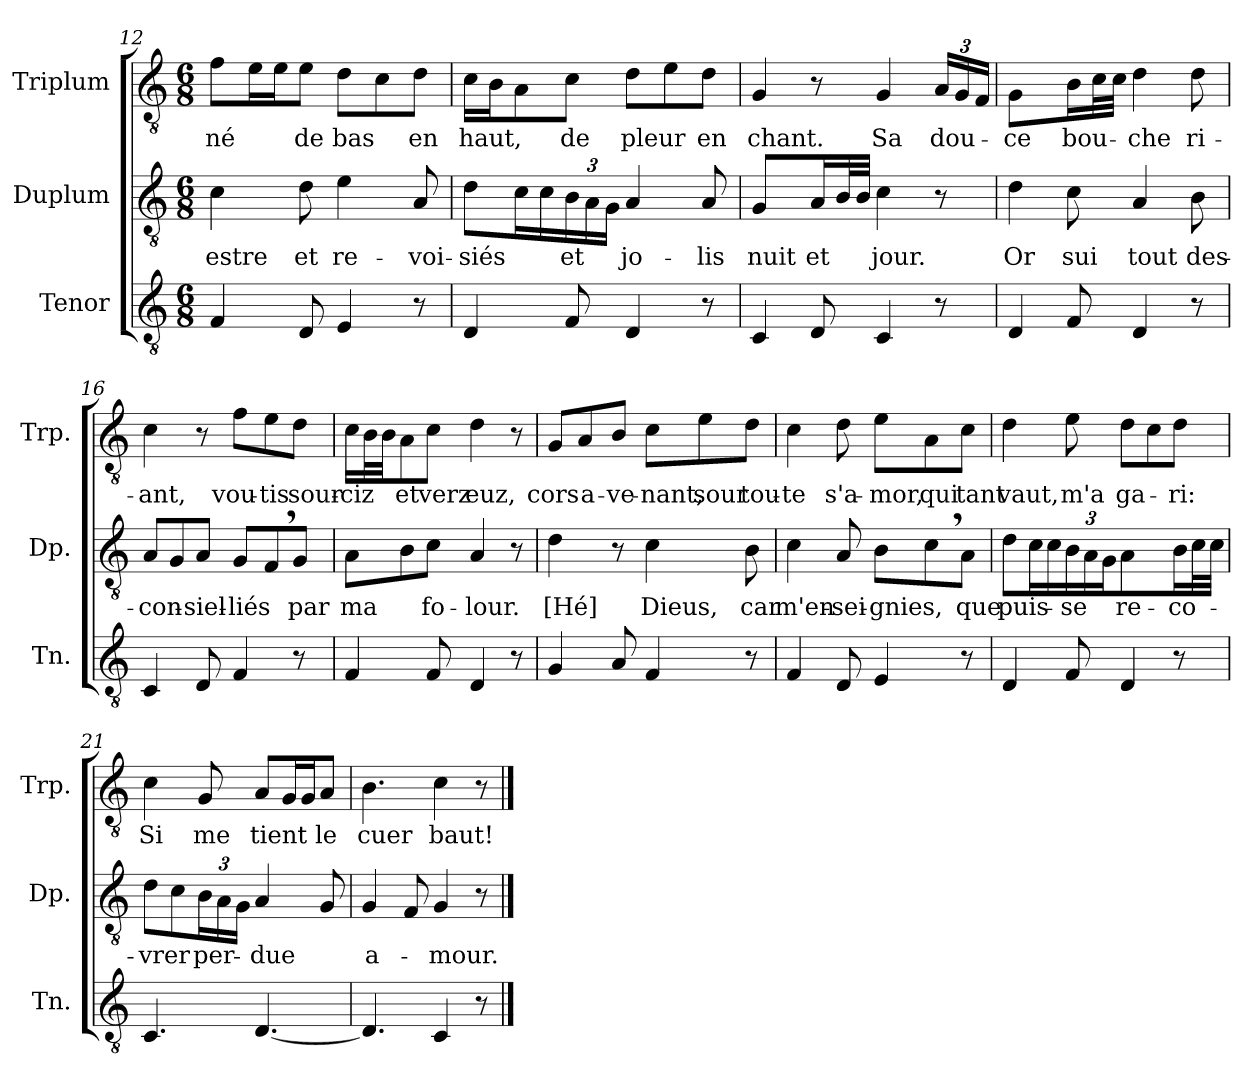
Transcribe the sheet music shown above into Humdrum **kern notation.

**kern	**kern	**text	**kern	**text
*part3	*part2	*part2	*part1	*part1
*staff3	*staff2	*staff2	*staff1	*staff1
*I"Tenor	*I"Duplum	*	*I"Triplum	*
*I'Tn.	*I'Dp.	*	*I'Trp.	*
*clefGv2	*clefGv2	*	*clefGv2	*
*k[]	*k[]	*	*k[]	*
*M6/8	*M6/8	*	*M6/8	*
=12	=12	=12	=12	=12
!	!	!LO:LY:b	!	!LO:LY:b
4F/	4c\	estre	8f\L	-né
*	*	*	*tremolo	*
.	.	.	16e\	.
.	.	.	16e\	.
*	*	*	*Xtremolo	*
!	!	!LO:LY:b	!	!LO:LY:b
8D/	8d\	et	8e\J	de
!	!	!LO:LY:b	!	!LO:LY:b
4E/	4e\	re-	8d\L	bas
.	.	.	8c\	.
!	!	!LO:LY:b	!	!LO:LY:b
8r	8A/	-voi-	8d\J	en
=13	=13	=13	=13	=13
!	!	!LO:LY:b	!	!LO:LY:b
4D/	8d\L	-siés	16c\LL	haut,
.	.	.	16B\J	.
*	*tremolo	*	*	*
.	16c\	.	8A\	.
.	16c\	.	.	.
*	*Xtremolo	*	*	*
*	*Xbrackettup	*	*	*
!	!	!LO:LY:b	!	!LO:LY:b
8F/	24B\L	et	8c\J	de
.	24A\	.	.	.
.	24G\JJ	.	.	.
!	!	!LO:LY:b	!	!LO:LY:b
4D/	4A/	jo-	8d\L	pleur
.	.	.	8e\	.
!	!	!LO:LY:b	!	!LO:LY:b
8r	8A/	-lis	8d\J	en
=14	=14	=14	=14	=14
!	!	!LO:LY:b	!	!LO:LY:b
4C/	4G/	nuit	4G/	chant.
!	!	!LO:LY:b	!	!
8D/	16A/LL	et	8r	.
*	*tremolo	*	*	*
.	32B/	.	.	.
.	32B/JJJ	.	.	.
*	*Xtremolo	*	*	*
!	!	!LO:LY:b	!	!LO:LY:b
4C/	4c\	jour.	4G/	Sa
*	*	*	*Xbrackettup	*
!	!	!	!	!LO:LY:b
8r	8r	.	24A/LL	dou-
.	.	.	24G/	.
.	.	.	24F/JJ	.
!!LO:PB:g=z
=15	=15	=15	=15	=15
!	!	!LO:LY:b	!	!LO:LY:b
4D/	4d\	Or	4G/	-ce
!	!	!LO:LY:b	!	!LO:LY:b
8F/	8c\	sui	16B\LL	bou-
*	*	*	*tremolo	*
.	.	.	32c\	.
.	.	.	32c\JJJ	.
*	*	*	*Xtremolo	*
!	!	!LO:LY:b	!	!LO:LY:b
4D/	4A/	tout	4d\	-che
!	!	!LO:LY:b	!	!LO:LY:b
8r	8B\	des-	8d\	ri-
=16	=16	=16	=16	=16
!	!	!LO:LY:b	!	!LO:LY:b
4C/	8A/L	-con-	4c\	-ant,
.	8G/	.	.	.
!	!	!LO:LY:b	!	!
8D/	8A/J	-siel-	8r	.
!	!	!LO:LY:b	!	!LO:LY:b
4F/	8G/L	-liés	8f\L	vou-
!	!	!	!	!LO:LY:b
.	8F,/	.	8e\	-tis
!	!	!LO:LY:b	!	!LO:LY:b
8r	8G/J	par	8d\J	sour-
=17	=17	=17	=17	=17
!	!	!LO:LY:b	!	!LO:LY:b
4F/	8A\L	ma	16c\LL	-ciz
*	*	*	*tremolo	*
.	.	.	32B\	.
.	.	.	32B\JJJ	.
*	*	*	*Xtremolo	*
!	!	!	!	!LO:LY:b
.	8B\	.	8A\	et
!	!	!LO:LY:b	!	!LO:LY:b
8F/	8c\J	fo-	8c\J	verz
!	!	!LO:LY:b	!	!LO:LY:b
4D/	4A/	-lour.	4d\	euz,
8r	8r	.	8r	.
=18	=18	=18	=18	=18
!	!	!LO:LY:b	!	!LO:LY:b
4G/	4d\	[Hé]	8G/L	cors
!	!	!	!	!LO:LY:b
.	.	.	8A/	a-
!	!	!	!	!LO:LY:b
8A/	8r	.	8B/J	-ve-
!	!	!LO:LY:b	!	!LO:LY:b
4F/	4c\	Dieus,	8c\L	-nant,
!	!	!	!	!LO:LY:b
.	.	.	8e\	sour
!	!	!LO:LY:b	!	!LO:LY:b
8r	8B\	car	8d\J	tou-
!!LO:LB:g=z
=19	=19	=19	=19	=19
!	!	!LO:LY:b	!	!LO:LY:b
4F/	4c\	m'en-	4c\	-te
!	!	!LO:LY:b	!	!LO:LY:b
8D/	8A/	-sei-	8d\	s'a-
!	!	!LO:LY:b	!	!LO:LY:b
4E/	8B\L	-gnies,	8e\L	-mor,
!	!	!	!	!LO:LY:b
.	8c,\	.	8A\	qui
!	!	!LO:LY:b	!	!LO:LY:b
8r	8A\J	que	8c\J	tant
=20	=20	=20	=20	=20
!	!	!LO:LY:b	!	!LO:LY:b
4D/	8d\L	puis-	4d\	vaut,
*	*tremolo	*	*	*
.	16c\	.	.	.
.	16c\	.	.	.
*	*Xtremolo	*	*	*
!	!	!LO:LY:b	!	!LO:LY:b
8F/	24B\L	-se	8e\	m'a
.	24A\	.	.	.
.	24G\JJ	.	.	.
!	!	!LO:LY:b	!	!LO:LY:b
4D/	4A/	re-	8d\L	ga-
.	.	.	8c\	.
!	!	!LO:LY:b	!	!LO:LY:b
8r	16B\LL	-co-	8d\J	-ri:
*	*tremolo	*	*	*
.	32c\	.	.	.
.	32c\JJJ	.	.	.
*	*Xtremolo	*	*	*
=21	=21	=21	=21	=21
!	!	!LO:LY:b	!	!LO:LY:b
4.C/	8d\L	-vrer	4c\	Si
.	8c\	.	.	.
!	!	!LO:LY:b	!	!LO:LY:b
.	24B\L	per-	8G/	me
.	24A\	.	.	.
.	24G\JJ	.	.	.
!	!	!LO:LY:b	!	!LO:LY:b
[4.D/	4A/	-due	8A/L	tient
*	*	*	*tremolo	*
.	.	.	16G/	.
.	.	.	16G/	.
*	*	*	*Xtremolo	*
!	!	!	!	!LO:LY:b
.	8G/	.	8A/J	le
=22	=22	=22	=22	=22
!	!	!LO:LY:b	!	!LO:LY:b
4.D/]	4G/	a-	4.B\	cuer
.	8F/	.	.	.
!	!	!LO:LY:b	!	!LO:LY:b
4C/	4G/	-mour.	4c\	baut!
8r	8r	.	8r	.
==	==	==	==	==
*-	*-	*-	*-	*-
